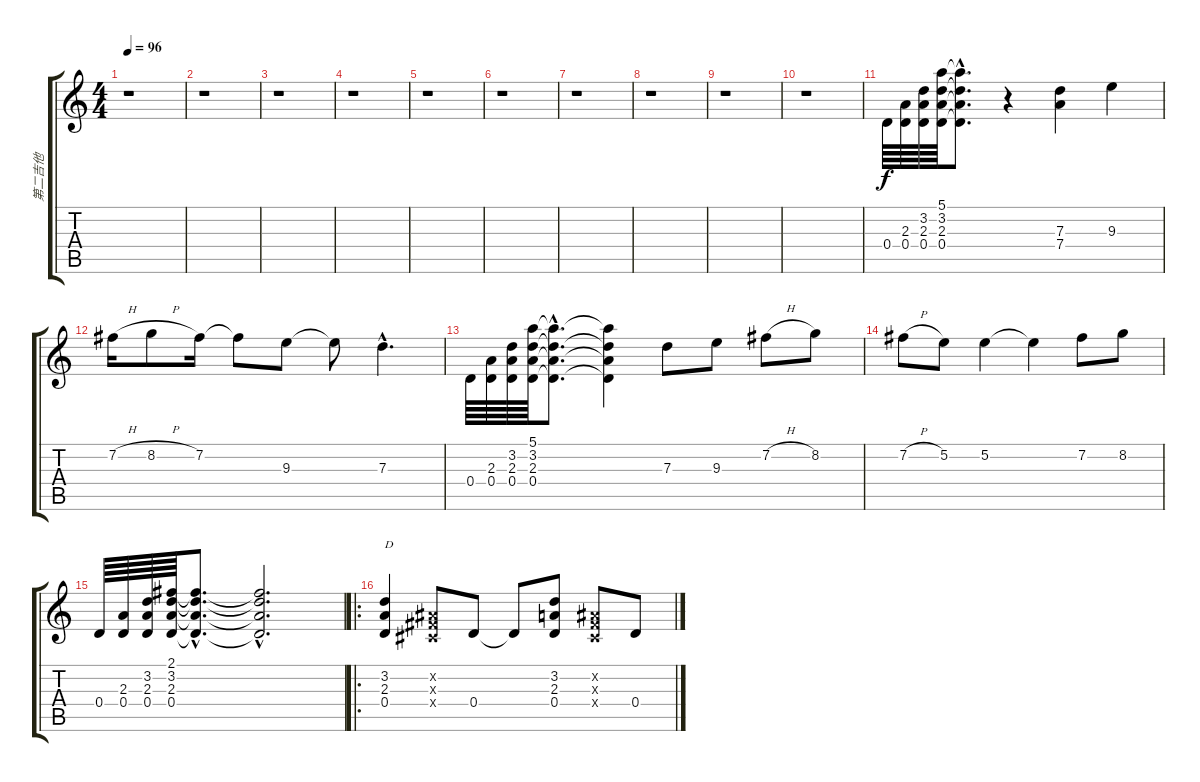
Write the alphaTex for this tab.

\track ("第二吉他" "第二吉他") {instrument acousticguitarsteel}
\staff {score tabs}
\tuning (E4 B3 G3 D3 A2 E2) {hide}
\ts (4 4)
\tempo 96
\clef g2
\ks c
r.1{dy f instrument acousticguitarsteel} |
r.1 |
r.1 |
r.1 |
r.1 |
r.1 |
r.1 |
r.1 |
r.1 |
r.1 |
0.4.64 (2.3 0.4).64 (3.2 2.3 0.4).64 (5.1 3.2 2.3 0.4).64 (5.1{hac t} 3.2{hac t} 2.3{hac t} 0.4{hac t}).8{d} r.4 (7.3 7.4).4 9.3.4 |
7.2{h}.16 8.2{h}.8 7.2.16 7.2{t}.8 9.3.8 9.3{t}.8 7.3{hac}.4{d} |
0.4.64 (2.3 0.4).64 (3.2 2.3 0.4).64 (5.1 3.2 2.3 0.4).64 (5.1{hac t} 3.2{hac t} 2.3{hac t} 0.4{hac t}).8{d} (5.1{t} 3.2{t} 2.3{t} 0.4{t}).4 7.3.8 9.3.8 7.2{h}.8 8.2.8 |
7.2{h}.8 5.2.8 5.2.4 5.2{t}.4 7.2.8 8.2.8 |
0.4.64 (2.3 0.4).64 (3.2 2.3 0.4).64 (2.1 3.2 2.3 0.4).64 (2.1{hac t} 3.2{hac t} 2.3{hac t} 0.4{hac t}).8{d} (2.1{hac t} 3.2{hac t} 2.3{hac t} 0.4{hac t}).2{d} |
\ro
(3.2 2.3 0.4).4{txt "D"} (-1.2{x} -1.3{x} -1.4{x}).8 0.4.8 0.4{t}.8 (3.2 2.3 0.4).8 (-1.2{x} -1.3{x} -1.4{x}).8 0.4.8
